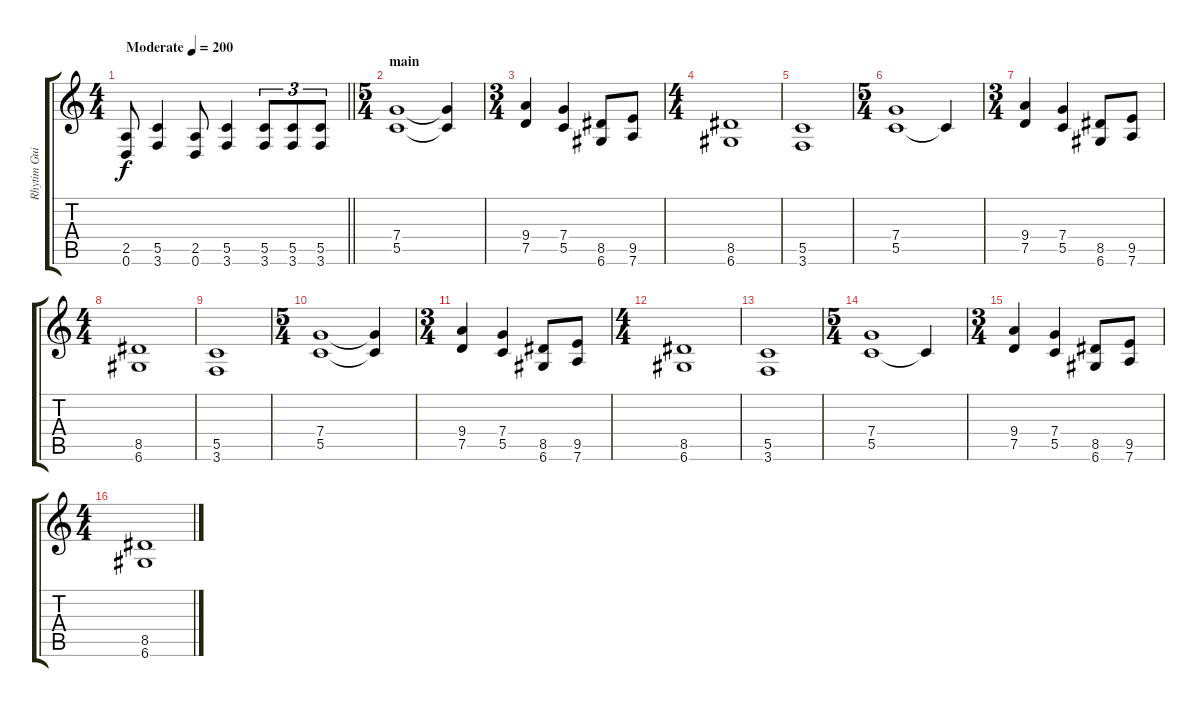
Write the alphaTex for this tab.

\track ("Rhytim Guitar" "Rhytim Gui") {instrument distortionguitar}
\staff {score tabs}
\tuning (D4 A3 F3 C3 G2 D2) {hide}
\ts (4 4)
\tempo (200 "Moderate")
\clef g2
\barLineRight lightlight
\ks c
(2.5 0.6).8{dy f instrument distortionguitar} (5.5 3.6).4 (2.5 0.6).8 (5.5 3.6).4 (5.5 3.6).8{tu (3 2)} (5.5 3.6).8{tu (3 2)} (5.5 3.6).8{tu (3 2)} |
\ts (5 4)
\section ("" "main")
(7.4 5.5).1 (7.4{t} 5.5{t}).4 |
\ts (3 4)
(9.4 7.5).4 (7.4 5.5).4 (8.5 6.6).8 (9.5 7.6).8 |
\ts (4 4)
(8.5 6.6).1 |
(5.5 3.6).1 |
\ts (5 4)
(7.4 5.5).1 5.5{t}.4 |
\ts (3 4)
(9.4 7.5).4 (7.4 5.5).4 (8.5 6.6).8 (9.5 7.6).8 |
\ts (4 4)
(8.5 6.6).1 |
(5.5 3.6).1 |
\ts (5 4)
(7.4 5.5).1 (7.4{t} 5.5{t}).4 |
\ts (3 4)
(9.4 7.5).4 (7.4 5.5).4 (8.5 6.6).8 (9.5 7.6).8 |
\ts (4 4)
(8.5 6.6).1 |
(5.5 3.6).1 |
\ts (5 4)
(7.4 5.5).1 5.5{t}.4 |
\ts (3 4)
(9.4 7.5).4 (7.4 5.5).4 (8.5 6.6).8 (9.5 7.6).8 |
\ts (4 4)
(8.5 6.6).1
